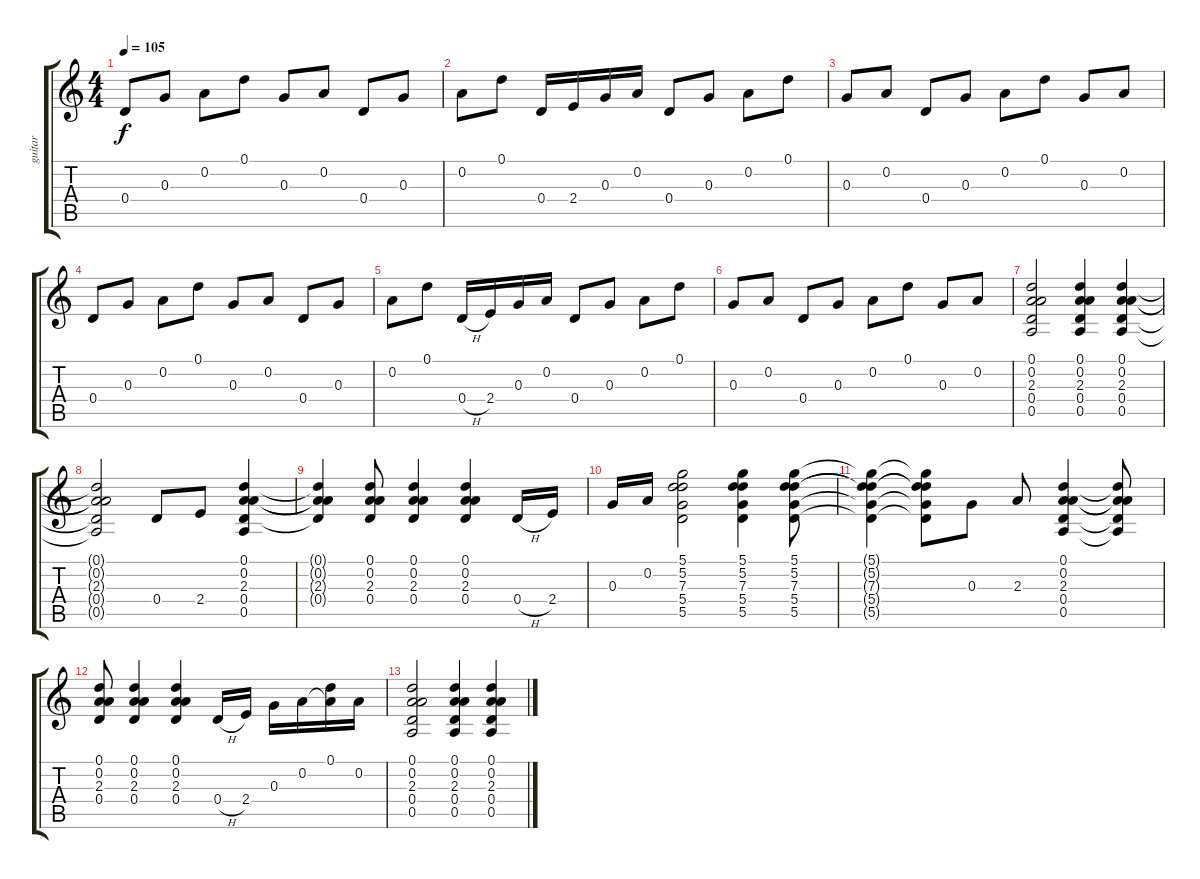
\track ("guitar" "guitar") {instrument acousticguitarsteel}
\staff {score tabs}
\tuning (D4 A3 G3 D3 A2 D2) {hide}
\ts (4 4)
\tempo 105
\clef g2
\ks c
0.4.8{dy f instrument acousticguitarsteel} 0.3.8 0.2.8 0.1.8 0.3.8 0.2.8 0.4.8 0.3.8 |
0.2.8 0.1.8 0.4.16 2.4.16 0.3.16 0.2.16 0.4.8 0.3.8 0.2.8 0.1.8 |
0.3.8 0.2.8 0.4.8 0.3.8 0.2.8 0.1.8 0.3.8 0.2.8 |
0.4.8 0.3.8 0.2.8 0.1.8 0.3.8 0.2.8 0.4.8 0.3.8 |
0.2.8 0.1.8 0.4{h}.16 2.4.16 0.3.16 0.2.16 0.4.8 0.3.8 0.2.8 0.1.8 |
0.3.8 0.2.8 0.4.8 0.3.8 0.2.8 0.1.8 0.3.8 0.2.8 |
(0.1 0.2 2.3 0.4 0.5).2 (0.1 0.2 2.3 0.4 0.5).4 (0.1 0.2 2.3 0.4 0.5).4 |
(0.1{t} 0.2{t} 2.3{t} 0.4{t} 0.5{t}).2 0.4.8 2.4.8 (0.1 0.2 2.3 0.4 0.5).4 |
(0.1{t} 0.2{t} 2.3{t} 0.4{t}).4 (0.1 0.2 2.3 0.4).8 (0.1 0.2 2.3 0.4).4 (0.1 0.2 2.3 0.4).4 0.4{h}.16 2.4.16 |
0.3.16 0.2.16 (5.1 5.2 7.3 5.4 5.5).2 (5.1 5.2 7.3 5.4 5.5).4 (5.1 5.2 7.3 5.4 5.5).8 |
(5.1{t} 5.2{t} 7.3{t} 5.4{t} 5.5{t}).4 (5.1{t} 5.2{t} 7.3{t} 5.4{t} 5.5{t}).8 0.3.8 2.3.8 (0.1 0.2 2.3 0.4 0.5).4 (0.1{t} 0.2{t} 2.3{t} 0.4{t} 0.5{t}).8 |
(0.1 0.2 2.3 0.4).8 (0.1 0.2 2.3 0.4).4 (0.1 0.2 2.3 0.4).4 0.4{h}.16 2.4.16 0.3.16 0.2.16 (0.1 0.2{t}).16 0.2.16 |
(0.1 0.2 2.3 0.4 0.5).2 (0.1 0.2 2.3 0.4 0.5).4 (0.1 0.2 2.3 0.4 0.5).4
